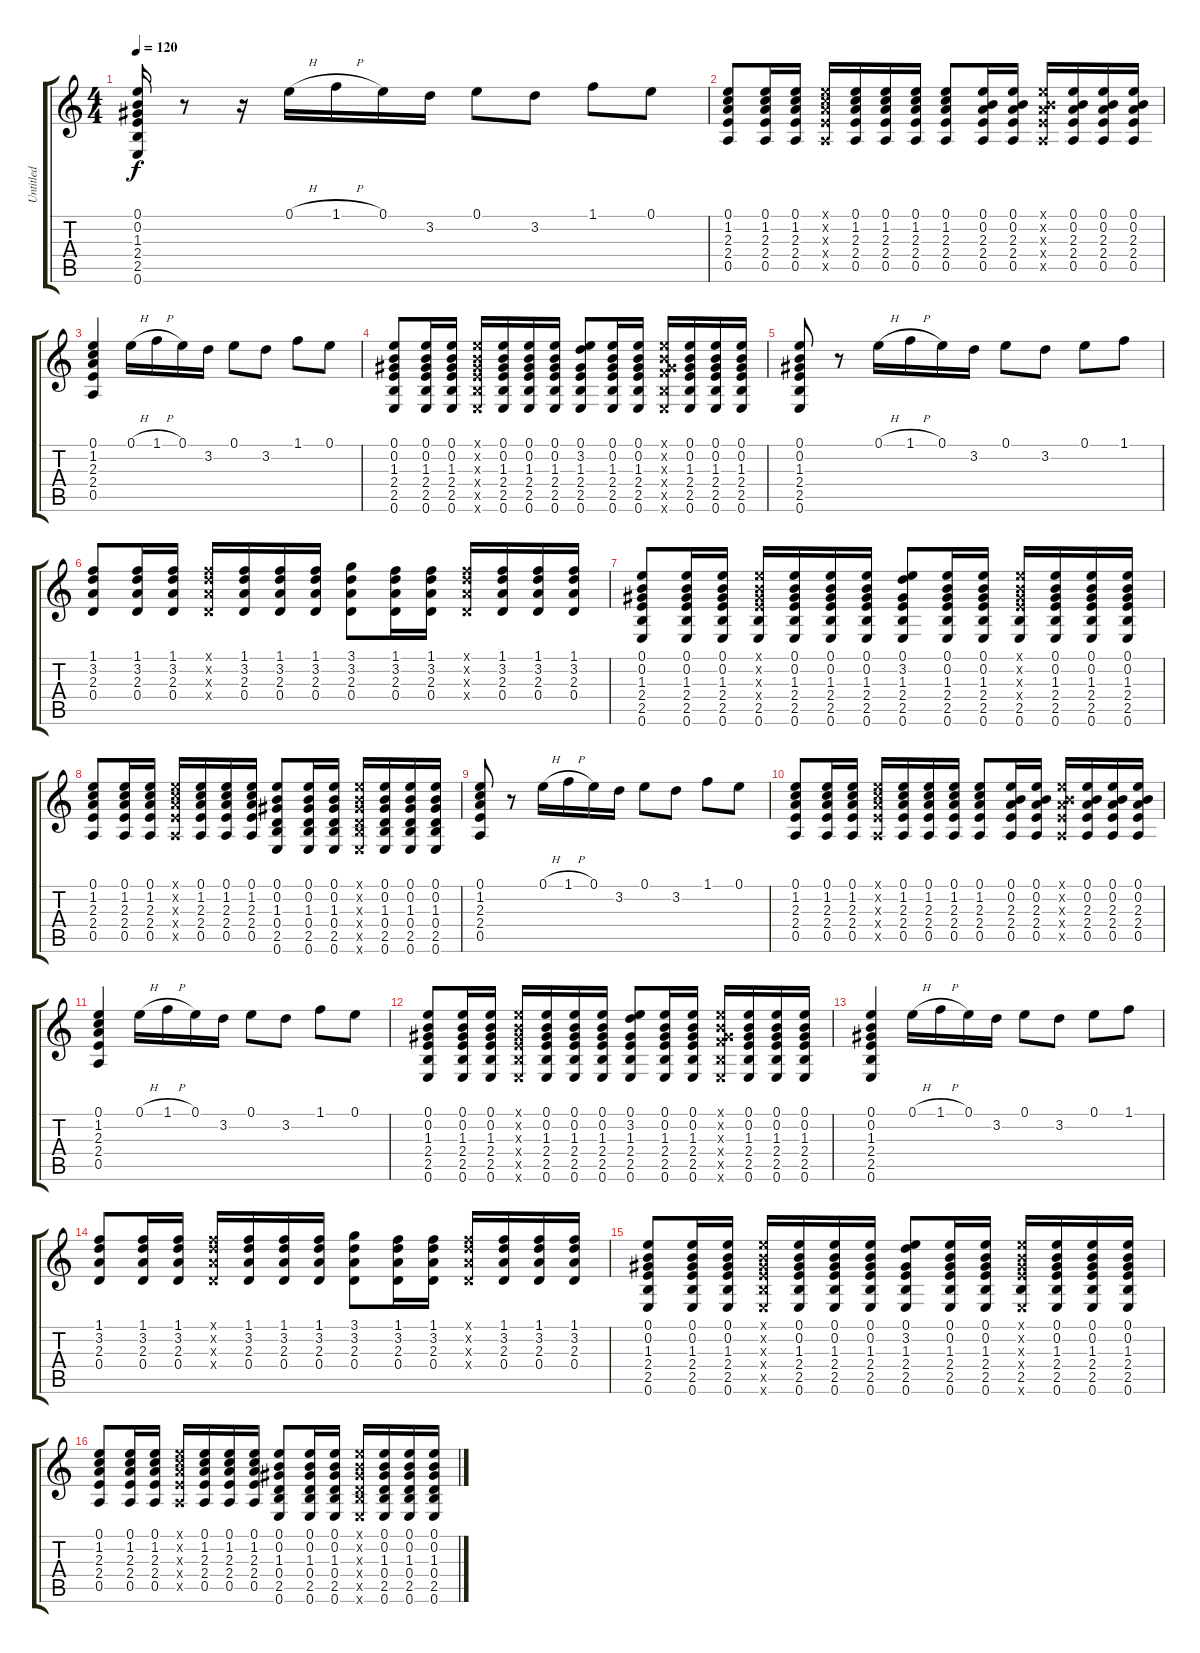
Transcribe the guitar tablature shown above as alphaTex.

\track ("Untitled" "Untitled") {instrument acousticguitarnylon}
\staff {score tabs}
\tuning (E4 B3 G3 D3 A2 E2) {hide}
\ts (4 4)
\tempo 120
\clef g2
\ks c
(0.1 0.2 1.3 2.4 2.5 0.6).16{dy f} r.8 r.16 0.1{h}.16 1.1{h}.16 0.1.16 3.2.16 0.1.8 3.2.8 1.1.8 0.1.8 |
(0.1 1.2 2.3 2.4 0.5).8 (0.1 1.2 2.3 2.4 0.5).16 (0.1 1.2 2.3 2.4 0.5).16 (0.1{x} 1.2{x} 2.3{x} 2.4{x} 0.5{x}).16 (0.1 1.2 2.3 2.4 0.5).16 (0.1 1.2 2.3 2.4 0.5).16 (0.1 1.2 2.3 2.4 0.5).16 (0.1 1.2 2.3 2.4 0.5).8 (0.1 0.2 2.3 2.4 0.5).16 (0.1 0.2 2.3 2.4 0.5).16 (0.1{x} 0.2{x} 2.3{x} 2.4{x} 0.5{x}).16 (0.1 0.2 2.3 2.4 0.5).16 (0.1 0.2 2.3 2.4 0.5).16 (0.1 0.2 2.3 2.4 0.5).16 |
(0.1 1.2 2.3 2.4 0.5).4 0.1{h}.16 1.1{h}.16 0.1.16 3.2.16 0.1.8 3.2.8 1.1.8 0.1.8 |
(0.1 0.2 1.3 2.4 2.5 0.6).8 (0.1 0.2 1.3 2.4 2.5 0.6).16 (0.1 0.2 1.3 2.4 2.5 0.6).16 (0.1{x} 0.2{x} 1.3{x} 2.4{x} 2.5{x} 0.6{x}).16 (0.1 0.2 1.3 2.4 2.5 0.6).16 (0.1 0.2 1.3 2.4 2.5 0.6).16 (0.1 0.2 1.3 2.4 2.5 0.6).16 (0.1 3.2 1.3 2.4 2.5 0.6).8 (0.1 0.2 1.3 2.4 2.5 0.6).16 (0.1 0.2 1.3 2.4 2.5 0.6).16 (0.1{x} 0.2{x} 1.3{x} 3.4{x} 2.5{x} 0.6{x}).16 (0.1 0.2 1.3 2.4 2.5 0.6).16 (0.1 0.2 1.3 2.4 2.5 0.6).16 (0.1 0.2 1.3 2.4 2.5 0.6).16 |
(0.1 0.2 1.3 2.4 2.5 0.6).8 r.8 0.1{h}.16 1.1{h}.16 0.1.16 3.2.16 0.1.8 3.2.8 0.1.8 1.1.8 |
(1.1 3.2 2.3 0.4).8 (1.1 3.2 2.3 0.4).16 (1.1 3.2 2.3 0.4).16 (1.1{x} 3.2{x} 2.3{x} 0.4{x}).16 (1.1 3.2 2.3 0.4).16 (1.1 3.2 2.3 0.4).16 (1.1 3.2 2.3 0.4).16 (3.1 3.2 2.3 0.4).8 (1.1 3.2 2.3 0.4).16 (1.1 3.2 2.3 0.4).16 (1.1{x} 3.2{x} 2.3{x} 0.4{x}).16 (1.1 3.2 2.3 0.4).16 (1.1 3.2 2.3 0.4).16 (1.1 3.2 2.3 0.4).16 |
(0.1 0.2 1.3 2.4 2.5 0.6).8 (0.1 0.2 1.3 2.4 2.5 0.6).16 (0.1 0.2 1.3 2.4 2.5 0.6).16 (0.1{x} 0.2{x} 1.3{x} 2.4{x} 2.5 0.6).16 (0.1 0.2 1.3 2.4 2.5 0.6).16 (0.1 0.2 1.3 2.4 2.5 0.6).16 (0.1 0.2 1.3 2.4 2.5 0.6).16 (0.1 3.2 1.3 2.4 2.5 0.6).8 (0.1 0.2 1.3 2.4 2.5 0.6).16 (0.1 0.2 1.3 2.4 2.5 0.6).16 (0.1{x} 0.2{x} 1.3{x} 2.4{x} 2.5 0.6).16 (0.1 0.2 1.3 2.4 2.5 0.6).16 (0.1 0.2 1.3 2.4 2.5 0.6).16 (0.1 0.2 1.3 2.4 2.5 0.6).16 |
(0.1 1.2 2.3 2.4 0.5).8 (0.1 1.2 2.3 2.4 0.5).16 (0.1 1.2 2.3 2.4 0.5).16 (0.1{x} 1.2{x} 2.3{x} 2.4{x} 0.5{x}).16 (0.1 1.2 2.3 2.4 0.5).16 (0.1 1.2 2.3 2.4 0.5).16 (0.1 1.2 2.3 2.4 0.5).16 (0.1 0.2 1.3 0.4 2.5 0.6).8 (0.1 0.2 1.3 0.4 2.5 0.6).16 (0.1 0.2 1.3 0.4 2.5 0.6).16 (0.1{x} 0.2{x} 1.3{x} 0.4{x} 2.5{x} 0.6{x}).16 (0.1 0.2 1.3 0.4 2.5 0.6).16 (0.1 0.2 1.3 0.4 2.5 0.6).16 (0.1 0.2 1.3 0.4 2.5 0.6).16 |
(0.1 1.2 2.3 2.4 0.5).8 r.8 0.1{h}.16 1.1{h}.16 0.1.16 3.2.16 0.1.8 3.2.8 1.1.8 0.1.8 |
(0.1 1.2 2.3 2.4 0.5).8 (0.1 1.2 2.3 2.4 0.5).16 (0.1 1.2 2.3 2.4 0.5).16 (0.1{x} 1.2{x} 2.3{x} 2.4{x} 0.5{x}).16 (0.1 1.2 2.3 2.4 0.5).16 (0.1 1.2 2.3 2.4 0.5).16 (0.1 1.2 2.3 2.4 0.5).16 (0.1 1.2 2.3 2.4 0.5).8 (0.1 0.2 2.3 2.4 0.5).16 (0.1 0.2 2.3 2.4 0.5).16 (0.1{x} 0.2{x} 2.3{x} 2.4{x} 0.5{x}).16 (0.1 0.2 2.3 2.4 0.5).16 (0.1 0.2 2.3 2.4 0.5).16 (0.1 0.2 2.3 2.4 0.5).16 |
(0.1 1.2 2.3 2.4 0.5).4 0.1{h}.16 1.1{h}.16 0.1.16 3.2.16 0.1.8 3.2.8 1.1.8 0.1.8 |
(0.1 0.2 1.3 2.4 2.5 0.6).8 (0.1 0.2 1.3 2.4 2.5 0.6).16 (0.1 0.2 1.3 2.4 2.5 0.6).16 (0.1{x} 0.2{x} 1.3{x} 2.4{x} 2.5{x} 0.6{x}).16 (0.1 0.2 1.3 2.4 2.5 0.6).16 (0.1 0.2 1.3 2.4 2.5 0.6).16 (0.1 0.2 1.3 2.4 2.5 0.6).16 (0.1 3.2 1.3 2.4 2.5 0.6).8 (0.1 0.2 1.3 2.4 2.5 0.6).16 (0.1 0.2 1.3 2.4 2.5 0.6).16 (0.1{x} 0.2{x} 1.3{x} 3.4{x} 2.5{x} 0.6{x}).16 (0.1 0.2 1.3 2.4 2.5 0.6).16 (0.1 0.2 1.3 2.4 2.5 0.6).16 (0.1 0.2 1.3 2.4 2.5 0.6).16 |
(0.1 0.2 1.3 2.4 2.5 0.6).4 0.1{h}.16 1.1{h}.16 0.1.16 3.2.16 0.1.8 3.2.8 0.1.8 1.1.8 |
(1.1 3.2 2.3 0.4).8 (1.1 3.2 2.3 0.4).16 (1.1 3.2 2.3 0.4).16 (1.1{x} 3.2{x} 2.3{x} 0.4{x}).16 (1.1 3.2 2.3 0.4).16 (1.1 3.2 2.3 0.4).16 (1.1 3.2 2.3 0.4).16 (3.1 3.2 2.3 0.4).8 (1.1 3.2 2.3 0.4).16 (1.1 3.2 2.3 0.4).16 (1.1{x} 3.2{x} 2.3{x} 0.4{x}).16 (1.1 3.2 2.3 0.4).16 (1.1 3.2 2.3 0.4).16 (1.1 3.2 2.3 0.4).16 |
(0.1 0.2 1.3 2.4 2.5 0.6).8 (0.1 0.2 1.3 2.4 2.5 0.6).16 (0.1 0.2 1.3 2.4 2.5 0.6).16 (0.1{x} 0.2{x} 1.3{x} 2.4{x} 2.5{x} 0.6{x}).16 (0.1 0.2 1.3 2.4 2.5 0.6).16 (0.1 0.2 1.3 2.4 2.5 0.6).16 (0.1 0.2 1.3 2.4 2.5 0.6).16 (0.1 3.2 1.3 2.4 2.5 0.6).8 (0.1 0.2 1.3 2.4 2.5 0.6).16 (0.1 0.2 1.3 2.4 2.5 0.6).16 (0.1{x} 0.2{x} 1.3{x} 2.4{x} 2.5 0.6{x}).16 (0.1 0.2 1.3 2.4 2.5 0.6).16 (0.1 0.2 1.3 2.4 2.5 0.6).16 (0.1 0.2 1.3 2.4 2.5 0.6).16 |
(0.1 1.2 2.3 2.4 0.5).8 (0.1 1.2 2.3 2.4 0.5).16 (0.1 1.2 2.3 2.4 0.5).16 (0.1{x} 1.2{x} 2.3{x} 2.4{x} 0.5{x}).16 (0.1 1.2 2.3 2.4 0.5).16 (0.1 1.2 2.3 2.4 0.5).16 (0.1 1.2 2.3 2.4 0.5).16 (0.1 0.2 1.3 0.4 2.5 0.6).8 (0.1 0.2 1.3 0.4 2.5 0.6).16 (0.1 0.2 1.3 0.4 2.5 0.6).16 (0.1{x} 0.2{x} 1.3{x} 0.4{x} 2.5{x} 0.6{x}).16 (0.1 0.2 1.3 0.4 2.5 0.6).16 (0.1 0.2 1.3 0.4 2.5 0.6).16 (0.1 0.2 1.3 0.4 2.5 0.6).16
